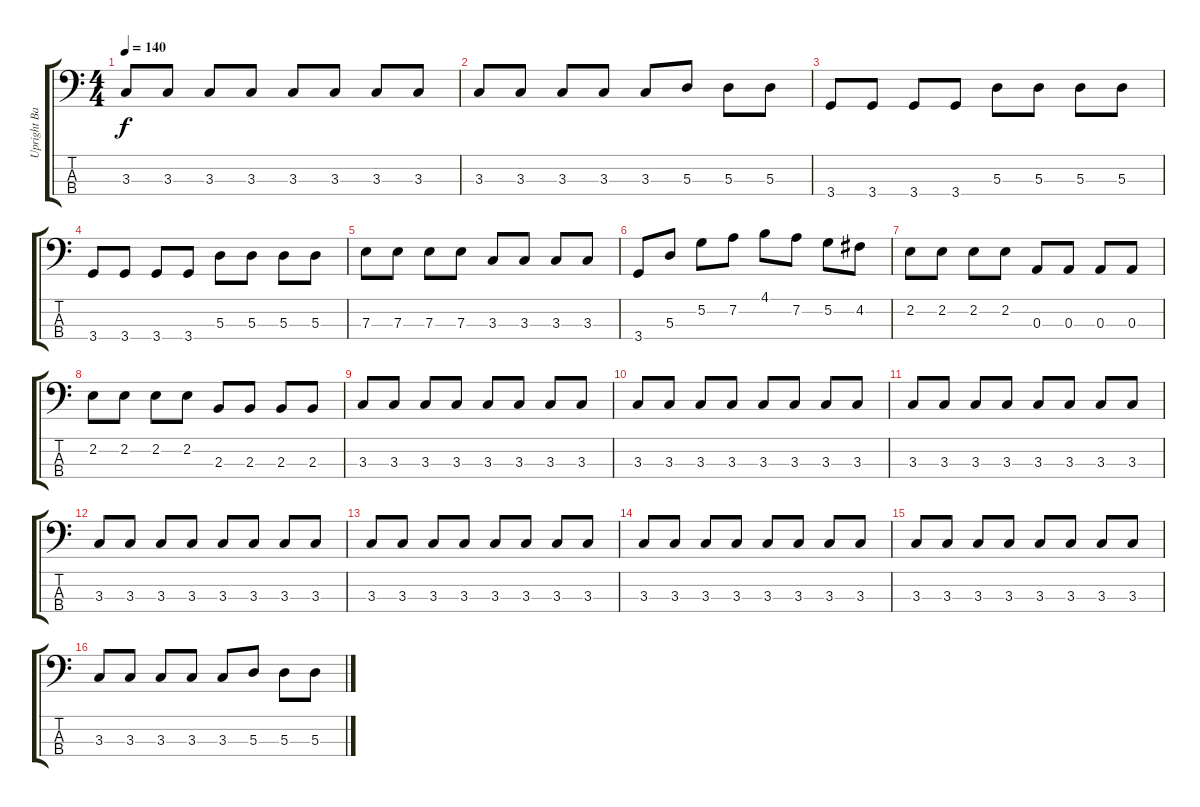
\track ("Upright Bass - Scott Owen" "Upright Ba") {instrument electricbassfinger}
\staff {score tabs}
\tuning (G2 D2 A1 E1) {hide}
\ts (4 4)
\tempo 140
\clef f4
\ks c
3.3.8{dy f} 3.3.8 3.3.8 3.3.8 3.3.8 3.3.8 3.3.8 3.3.8 |
3.3.8 3.3.8 3.3.8 3.3.8 3.3.8 5.3.8 5.3.8 5.3.8 |
3.4.8 3.4.8 3.4.8 3.4.8 5.3.8 5.3.8 5.3.8 5.3.8 |
3.4.8 3.4.8 3.4.8 3.4.8 5.3.8 5.3.8 5.3.8 5.3.8 |
7.3.8 7.3.8 7.3.8 7.3.8 3.3.8 3.3.8 3.3.8 3.3.8 |
3.4.8 5.3.8 5.2.8 7.2.8 4.1.8 7.2.8 5.2.8 4.2.8 |
2.2.8 2.2.8 2.2.8 2.2.8 0.3.8 0.3.8 0.3.8 0.3.8 |
2.2.8 2.2.8 2.2.8 2.2.8 2.3.8 2.3.8 2.3.8 2.3.8 |
3.3.8 3.3.8 3.3.8 3.3.8 3.3.8 3.3.8 3.3.8 3.3.8 |
3.3.8 3.3.8 3.3.8 3.3.8 3.3.8 3.3.8 3.3.8 3.3.8 |
3.3.8 3.3.8 3.3.8 3.3.8 3.3.8 3.3.8 3.3.8 3.3.8 |
3.3.8 3.3.8 3.3.8 3.3.8 3.3.8 3.3.8 3.3.8 3.3.8 |
3.3.8 3.3.8 3.3.8 3.3.8 3.3.8 3.3.8 3.3.8 3.3.8 |
3.3.8 3.3.8 3.3.8 3.3.8 3.3.8 3.3.8 3.3.8 3.3.8 |
3.3.8 3.3.8 3.3.8 3.3.8 3.3.8 3.3.8 3.3.8 3.3.8 |
3.3.8 3.3.8 3.3.8 3.3.8 3.3.8 5.3.8 5.3.8 5.3.8
